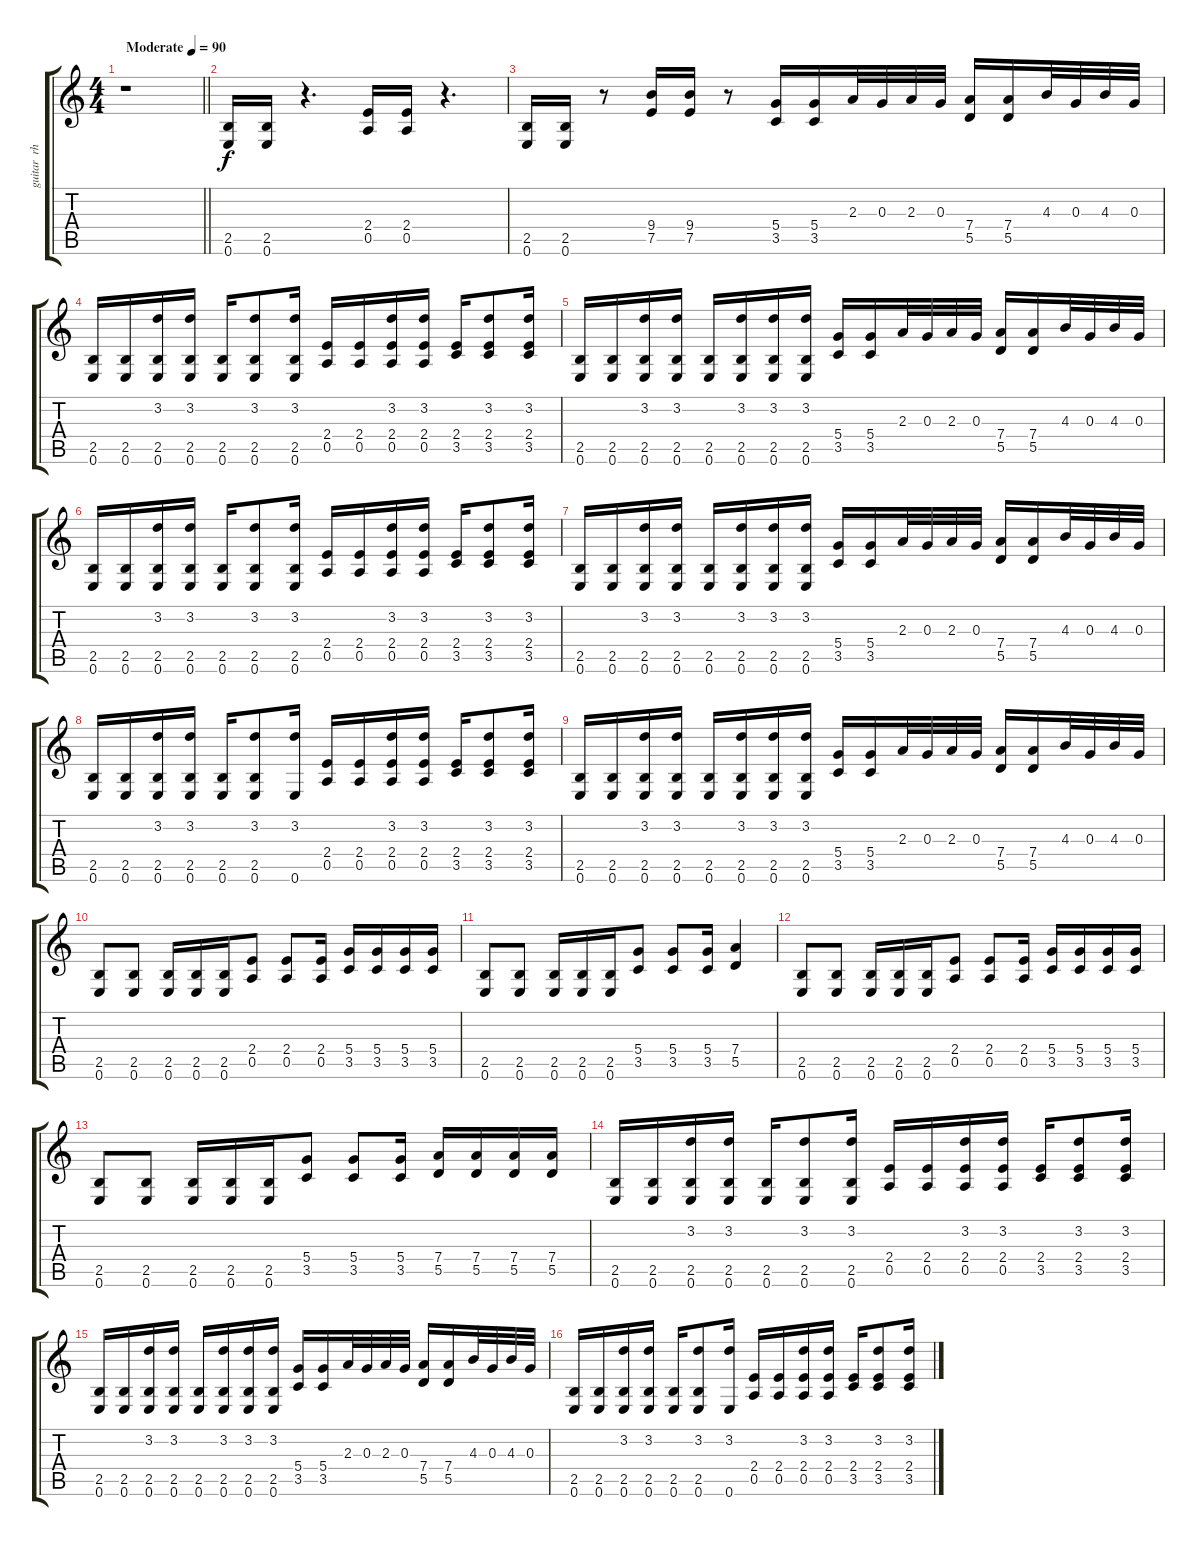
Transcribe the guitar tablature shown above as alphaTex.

\track ("guitar  rhythm  left" "guitar  rh") {instrument distortionguitar}
\staff {score tabs}
\tuning (E4 B3 G3 D3 A2 E2) {hide}
\ts (4 4)
\tempo (90 "Moderate")
\clef g2
\barLineRight lightlight
\ks c
r.1{dy f instrument distortionguitar} |
(2.5 0.6).16 (2.5 0.6).16 r.4{d} (2.4 0.5).16 (2.4 0.5).16 r.4{d} |
(2.5 0.6).16 (2.5 0.6).16 r.8 (9.4 7.5).16 (9.4 7.5).16 r.8 (5.4 3.5).16 (5.4 3.5).16 2.3.32 0.3.32 2.3.32 0.3.32 (7.4 5.5).16 (7.4 5.5).16 4.3.32 0.3.32 4.3.32 0.3.32 |
(2.5 0.6).16 (2.5 0.6).16 (3.2 2.5 0.6).16 (3.2 2.5 0.6).16 (2.5 0.6).16 (3.2 2.5 0.6).8 (3.2 2.5 0.6).16 (2.4 0.5).16 (2.4 0.5).16 (3.2 2.4 0.5).16 (3.2 2.4 0.5).16 (2.4 3.5).16 (3.2 2.4 3.5).8 (3.2 2.4 3.5).16 |
(2.5 0.6).16 (2.5 0.6).16 (3.2 2.5 0.6).16 (3.2 2.5 0.6).16 (2.5 0.6).16 (3.2 2.5 0.6).16 (3.2 2.5 0.6).16 (3.2 2.5 0.6).16 (5.4 3.5).16 (5.4 3.5).16 2.3.32 0.3.32 2.3.32 0.3.32 (7.4 5.5).16 (7.4 5.5).16 4.3.32 0.3.32 4.3.32 0.3.32 |
(2.5 0.6).16 (2.5 0.6).16 (3.2 2.5 0.6).16 (3.2 2.5 0.6).16 (2.5 0.6).16 (3.2 2.5 0.6).8 (3.2 2.5 0.6).16 (2.4 0.5).16 (2.4 0.5).16 (3.2 2.4 0.5).16 (3.2 2.4 0.5).16 (2.4 3.5).16 (3.2 2.4 3.5).8 (3.2 2.4 3.5).16 |
(2.5 0.6).16 (2.5 0.6).16 (3.2 2.5 0.6).16 (3.2 2.5 0.6).16 (2.5 0.6).16 (3.2 2.5 0.6).16 (3.2 2.5 0.6).16 (3.2 2.5 0.6).16 (5.4 3.5).16 (5.4 3.5).16 2.3.32 0.3.32 2.3.32 0.3.32 (7.4 5.5).16 (7.4 5.5).16 4.3.32 0.3.32 4.3.32 0.3.32 |
(2.5 0.6).16 (2.5 0.6).16 (3.2 2.5 0.6).16 (3.2 2.5 0.6).16 (2.5 0.6).16 (3.2 2.5 0.6).8 (3.2 0.6).16 (2.4 0.5).16 (2.4 0.5).16 (3.2 2.4 0.5).16 (3.2 2.4 0.5).16 (2.4 3.5).16 (3.2 2.4 3.5).8 (3.2 2.4 3.5).16 |
(2.5 0.6).16 (2.5 0.6).16 (3.2 2.5 0.6).16 (3.2 2.5 0.6).16 (2.5 0.6).16 (3.2 2.5 0.6).16 (3.2 2.5 0.6).16 (3.2 2.5 0.6).16 (5.4 3.5).16 (5.4 3.5).16 2.3.32 0.3.32 2.3.32 0.3.32 (7.4 5.5).16 (7.4 5.5).16 4.3.32 0.3.32 4.3.32 0.3.32 |
(2.5 0.6).8{volume 12} (2.5 0.6).8 (2.5 0.6).16 (2.5 0.6).16 (2.5 0.6).16 (2.4 0.5).8 (2.4 0.5).8 (2.4 0.5).16 (5.4 3.5).16 (5.4 3.5).16 (5.4 3.5).16 (5.4 3.5).16 |
(2.5 0.6).8 (2.5 0.6).8 (2.5 0.6).16 (2.5 0.6).16 (2.5 0.6).16 (5.4 3.5).8 (5.4 3.5).8 (5.4 3.5).16 (7.4 5.5).4 |
(2.5 0.6).8 (2.5 0.6).8 (2.5 0.6).16 (2.5 0.6).16 (2.5 0.6).16 (2.4 0.5).8 (2.4 0.5).8 (2.4 0.5).16 (5.4 3.5).16 (5.4 3.5).16 (5.4 3.5).16 (5.4 3.5).16 |
(2.5 0.6).8 (2.5 0.6).8 (2.5 0.6).16 (2.5 0.6).16 (2.5 0.6).16 (5.4 3.5).8 (5.4 3.5).8 (5.4 3.5).16 (7.4 5.5).16 (7.4 5.5).16 (7.4 5.5).16 (7.4 5.5).16 |
(2.5 0.6).16{volume 10} (2.5 0.6).16 (3.2 2.5 0.6).16 (3.2 2.5 0.6).16 (2.5 0.6).16 (3.2 2.5 0.6).8 (3.2 2.5 0.6).16 (2.4 0.5).16 (2.4 0.5).16 (3.2 2.4 0.5).16 (3.2 2.4 0.5).16 (2.4 3.5).16 (3.2 2.4 3.5).8 (3.2 2.4 3.5).16 |
(2.5 0.6).16 (2.5 0.6).16 (3.2 2.5 0.6).16 (3.2 2.5 0.6).16 (2.5 0.6).16 (3.2 2.5 0.6).16 (3.2 2.5 0.6).16 (3.2 2.5 0.6).16 (5.4 3.5).16 (5.4 3.5).16 2.3.32 0.3.32 2.3.32 0.3.32 (7.4 5.5).16 (7.4 5.5).16 4.3.32 0.3.32 4.3.32 0.3.32 |
(2.5 0.6).16 (2.5 0.6).16 (3.2 2.5 0.6).16 (3.2 2.5 0.6).16 (2.5 0.6).16 (3.2 2.5 0.6).8 (3.2 0.6).16 (2.4 0.5).16 (2.4 0.5).16 (3.2 2.4 0.5).16 (3.2 2.4 0.5).16 (2.4 3.5).16 (3.2 2.4 3.5).8 (3.2 2.4 3.5).16
